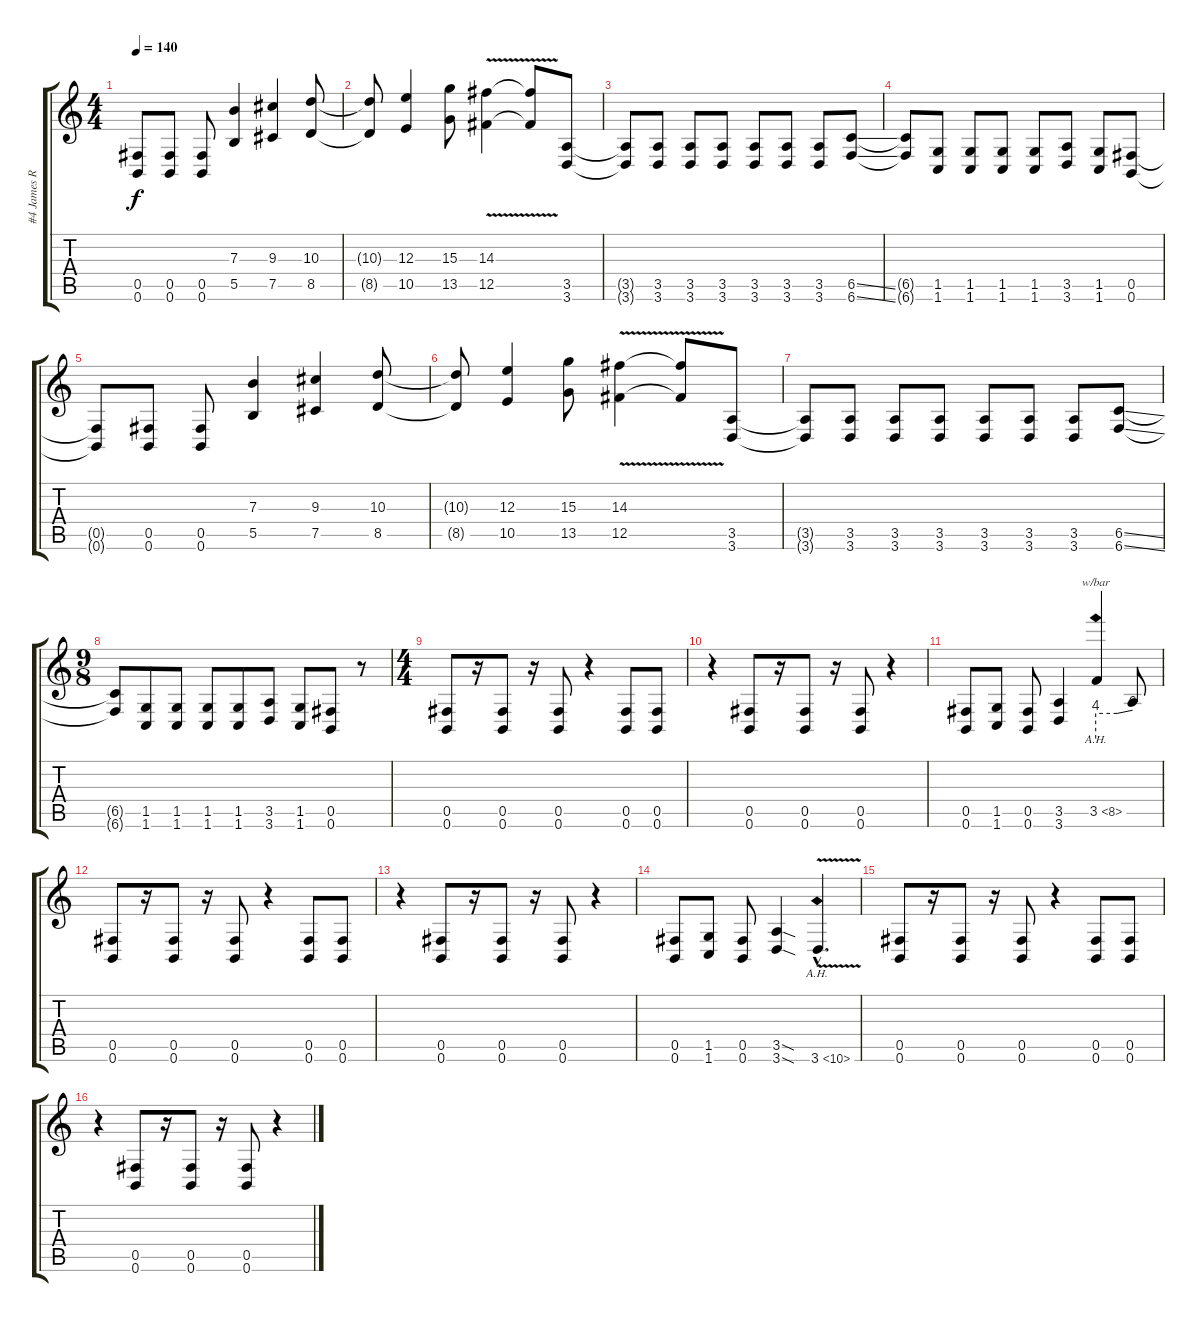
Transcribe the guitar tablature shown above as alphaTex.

\track ("#4 James Root - 2nd Guitar" "#4 James R") {instrument distortionguitar}
\staff {score tabs}
\tuning (Db4 Ab3 E3 B2 Gb2 B1) {hide}
\ts (4 4)
\tempo 140
\clef g2
\ks c
(0.5{t} 0.6{t}).8{dy f} (0.5 0.6).8 (0.5 0.6).8 (7.3 5.5).4 (9.3 7.5).4 (10.3 8.5).8 |
(10.3{t} 8.5{t}).8 (12.3 10.5).4 (15.3 13.5).8 (14.3{v} 12.5{v}).4 (14.3{t} 12.5{t}).8 (3.5 3.6).8 |
(3.5{t} 3.6{t}).8 (3.5 3.6).8 (3.5 3.6).8 (3.5 3.6).8 (3.5 3.6).8 (3.5 3.6).8 (3.5 3.6).8 (6.5{ss} 6.6{ss}).8 |
(6.5{t} 6.6{t}).8 (1.5 1.6).8 (1.5 1.6).8 (1.5 1.6).8 (1.5 1.6).8 (3.5 3.6).8 (1.5 1.6).8 (0.5 0.6).8 |
(0.5{t} 0.6{t}).8 (0.5 0.6).8 (0.5 0.6).8 (7.3 5.5).4 (9.3 7.5).4 (10.3 8.5).8 |
(10.3{t} 8.5{t}).8 (12.3 10.5).4 (15.3 13.5).8 (14.3{v} 12.5{v}).4 (14.3{t} 12.5{t}).8 (3.5 3.6).8 |
(3.5{t} 3.6{t}).8 (3.5 3.6).8 (3.5 3.6).8 (3.5 3.6).8 (3.5 3.6).8 (3.5 3.6).8 (3.5 3.6).8 (6.5{ss} 6.6{ss}).8 |
\ts (9 8)
(6.5{t} 6.6{t}).8 (1.5 1.6).8 (1.5 1.6).8 (1.5 1.6).8 (1.5 1.6).8 (3.5 3.6).8 (1.5 1.6).8 (0.5 0.6).8 r.8 |
\ts (4 4)
(0.5 0.6).8 r.16 (0.5 0.6).8 r.16 (0.5 0.6).8 r.4 (0.5 0.6).8 (0.5 0.6).8 |
r.4 (0.5 0.6).8 r.16 (0.5 0.6).8 r.16 (0.5 0.6).8 r.4 |
(0.5 0.6).8 (1.5 1.6).8 (0.5 0.6).8 (3.5 3.6).4 3.5{ah 5}.4{tbe (custom default 0 16 35 16 60 24)} 3.5{t}.8 |
(0.5 0.6).8 r.16 (0.5 0.6).8 r.16 (0.5 0.6).8 r.4 (0.5 0.6).8 (0.5 0.6).8 |
r.4 (0.5 0.6).8 r.16 (0.5 0.6).8 r.16 (0.5 0.6).8 r.4 |
(0.5 0.6).8 (1.5 1.6).8 (0.5 0.6).8 (3.5{sod} 3.6{sod}).4 3.6{ah 7 v hac}.4{d} |
(0.5 0.6).8 r.16 (0.5 0.6).8 r.16 (0.5 0.6).8 r.4 (0.5 0.6).8 (0.5 0.6).8 |
r.4 (0.5 0.6).8 r.16 (0.5 0.6).8 r.16 (0.5 0.6).8 r.4
